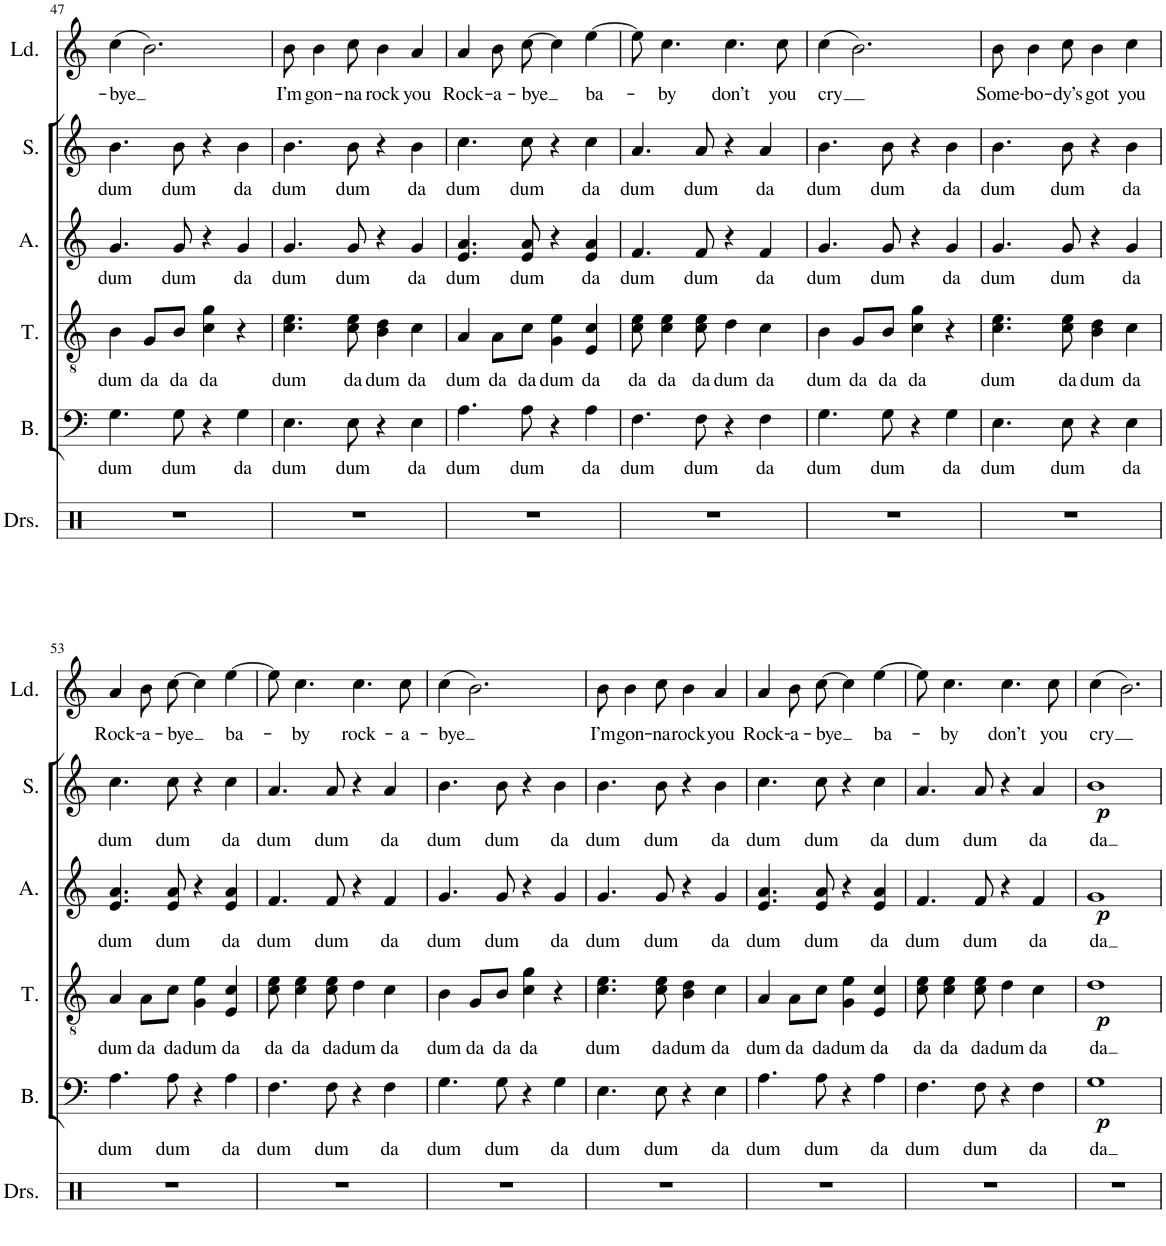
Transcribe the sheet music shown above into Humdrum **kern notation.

**kern	**kern	**text	**dynam	**kern	**text	**dynam	**kern	**text	**dynam	**kern	**text	**dynam	**kern	**text
*part6	*part5	*part5	*part5	*part4	*part4	*part4	*part3	*part3	*part3	*part2	*part2	*part2	*part1	*part1
*staff6	*staff5	*staff5	*staff5	*staff4	*staff4	*staff4	*staff3	*staff3	*staff3	*staff2	*staff2	*staff2	*staff1	*staff1
*I"Drumset	*I"Bass	*	*	*I"Tenor	*	*	*I"Alto	*	*	*I"Soprano	*	*	*I"Lead	*
*I'Drs.	*I'B.	*	*	*I'T.	*	*	*I'A.	*	*	*I'S.	*	*	*I'Ld.	*
!!LO:PB:g=z
*clefX	*clefF4	*	*	*clefGv2	*	*	*clefG2	*	*	*clefG2	*	*	*clefG2	*
*k[]	*k[]	*	*	*k[]	*	*	*k[]	*	*	*k[]	*	*	*k[]	*
*M2/2	*M2/2	*	*	*M2/2	*	*	*M2/2	*	*	*M2/2	*	*	*M2/2	*
*met(c|)	*met(c|)	*	*	*met(c|)	*	*	*met(c|)	*	*	*met(c|)	*	*	*met(c|)	*
=47	=47	=47	=47	=47	=47	=47	=47	=47	=47	=47	=47	=47	=47	=47
!	!	!LO:LY:b	!	!	!LO:LY:b	!	!	!LO:LY:b	!	!	!LO:LY:b	!	!	!LO:LY:b
1r	4.G\	dum	.	4B\	dum	.	4.g/	dum	.	4.b\	dum	.	(4cc\	-bye
!	!	!	!	!	!LO:LY:b	!	!	!	!	!	!	!	!	!
.	.	.	.	8G/L	da	.	.	.	.	.	.	.	2.b\)	.
!	!	!LO:LY:b	!	!	!LO:LY:b	!	!	!LO:LY:b	!	!	!LO:LY:b	!	!	!
.	8G\	dum	.	8B/J	da	.	8g/	dum	.	8b\	dum	.	.	.
!	!	!	!	!	!LO:LY:b	!	!	!	!	!	!	!	!	!
.	4r	.	.	4c\ 4g\	da	.	4r	.	.	4r	.	.	.	.
!	!	!LO:LY:b	!	!	!	!	!	!LO:LY:b	!	!	!LO:LY:b	!	!	!
.	4G\	da	.	4r	.	.	4g/	da	.	4b\	da	.	.	.
=48	=48	=48	=48	=48	=48	=48	=48	=48	=48	=48	=48	=48	=48	=48
!	!	!LO:LY:b	!	!	!LO:LY:b	!	!	!LO:LY:b	!	!	!LO:LY:b	!	!	!LO:LY:b
1r	4.E\	dum	.	4.c\ 4.e\	dum	.	4.g/	dum	.	4.b\	dum	.	8b\	I’m
!	!	!	!	!	!	!	!	!	!	!	!	!	!	!LO:LY:b
.	.	.	.	.	.	.	.	.	.	.	.	.	4b\	gon-
!	!	!LO:LY:b	!	!	!LO:LY:b	!	!	!LO:LY:b	!	!	!LO:LY:b	!	!	!LO:LY:b
.	8E\	dum	.	8c\ 8e\	da	.	8g/	dum	.	8b\	dum	.	8cc\	-na
!	!	!	!	!	!LO:LY:b	!	!	!	!	!	!	!	!	!LO:LY:b
.	4r	.	.	4B\ 4d\	dum	.	4r	.	.	4r	.	.	4b\	rock
!	!	!LO:LY:b	!	!	!LO:LY:b	!	!	!LO:LY:b	!	!	!LO:LY:b	!	!	!LO:LY:b
.	4E\	da	.	4c\	da	.	4g/	da	.	4b\	da	.	4a/	you
=49	=49	=49	=49	=49	=49	=49	=49	=49	=49	=49	=49	=49	=49	=49
!	!	!LO:LY:b	!	!	!LO:LY:b	!	!	!LO:LY:b	!	!	!LO:LY:b	!	!	!LO:LY:b
1r	4.A\	dum	.	4A/	dum	.	4.e/ 4.a/	dum	.	4.cc\	dum	.	4a/	Rock-
!	!	!	!	!	!LO:LY:b	!	!	!	!	!	!	!	!	!LO:LY:b
.	.	.	.	8A\L	da	.	.	.	.	.	.	.	8b\L	-a-
!	!	!LO:LY:b	!	!	!LO:LY:b	!	!	!LO:LY:b	!	!	!LO:LY:b	!	!	!LO:LY:b
.	8A\	dum	.	8c\J	da	.	8e/ 8a/	dum	.	8cc\	dum	.	[8cc\J	-bye
!	!	!	!	!	!LO:LY:b	!	!	!	!	!	!	!	!	!
.	4r	.	.	4G\ 4e\	dum	.	4r	.	.	4r	.	.	4cc\]	.
!	!	!LO:LY:b	!	!	!LO:LY:b	!	!	!LO:LY:b	!	!	!LO:LY:b	!	!	!LO:LY:b
.	4A\	da	.	4E/ 4c/	da	.	4e/ 4a/	da	.	4cc\	da	.	[4ee\	ba-
=50	=50	=50	=50	=50	=50	=50	=50	=50	=50	=50	=50	=50	=50	=50
!	!	!LO:LY:b	!	!	!LO:LY:b	!	!	!LO:LY:b	!	!	!LO:LY:b	!	!	!
1r	4.F\	dum	.	8c\ 8e\	da	.	4.f/	dum	.	4.a/	dum	.	8ee\]	.
!	!	!	!	!	!LO:LY:b	!	!	!	!	!	!	!	!	!LO:LY:b
.	.	.	.	4c\ 4e\	da	.	.	.	.	.	.	.	4.cc\	by
!	!	!LO:LY:b	!	!	!LO:LY:b	!	!	!LO:LY:b	!	!	!LO:LY:b	!	!	!
.	8F\	dum	.	8c\ 8e\	da	.	8f/	dum	.	8a/	dum	.	.	.
!	!	!	!	!	!LO:LY:b	!	!	!	!	!	!	!	!	!LO:LY:b
.	4r	.	.	4d\	dum	.	4r	.	.	4r	.	.	4.cc\	don’t
!	!	!LO:LY:b	!	!	!LO:LY:b	!	!	!LO:LY:b	!	!	!LO:LY:b	!	!	!
.	4F\	da	.	4c\	da	.	4f/	da	.	4a/	da	.	.	.
!	!	!	!	!	!	!	!	!	!	!	!	!	!	!LO:LY:b
.	.	.	.	.	.	.	.	.	.	.	.	.	8cc\	you
=51	=51	=51	=51	=51	=51	=51	=51	=51	=51	=51	=51	=51	=51	=51
!	!	!LO:LY:b	!	!	!LO:LY:b	!	!	!LO:LY:b	!	!	!LO:LY:b	!	!	!LO:LY:b
1r	4.G\	dum	.	4B\	dum	.	4.g/	dum	.	4.b\	dum	.	(4cc\	cry
!	!	!	!	!	!LO:LY:b	!	!	!	!	!	!	!	!	!
.	.	.	.	8G/L	da	.	.	.	.	.	.	.	2.b\)	.
!	!	!LO:LY:b	!	!	!LO:LY:b	!	!	!LO:LY:b	!	!	!LO:LY:b	!	!	!
.	8G\	dum	.	8B/J	da	.	8g/	dum	.	8b\	dum	.	.	.
!	!	!	!	!	!LO:LY:b	!	!	!	!	!	!	!	!	!
.	4r	.	.	4c\ 4g\	da	.	4r	.	.	4r	.	.	.	.
!	!	!LO:LY:b	!	!	!	!	!	!LO:LY:b	!	!	!LO:LY:b	!	!	!
.	4G\	da	.	4r	.	.	4g/	da	.	4b\	da	.	.	.
=52	=52	=52	=52	=52	=52	=52	=52	=52	=52	=52	=52	=52	=52	=52
!	!	!LO:LY:b	!	!	!LO:LY:b	!	!	!LO:LY:b	!	!	!LO:LY:b	!	!	!LO:LY:b
1r	4.E\	dum	.	4.c\ 4.e\	dum	.	4.g/	dum	.	4.b\	dum	.	8b\	Some-
!	!	!	!	!	!	!	!	!	!	!	!	!	!	!LO:LY:b
.	.	.	.	.	.	.	.	.	.	.	.	.	4b\	-bo-
!	!	!LO:LY:b	!	!	!LO:LY:b	!	!	!LO:LY:b	!	!	!LO:LY:b	!	!	!LO:LY:b
.	8E\	dum	.	8c\ 8e\	da	.	8g/	dum	.	8b\	dum	.	8cc\	-dy’s
!	!	!	!	!	!LO:LY:b	!	!	!	!	!	!	!	!	!LO:LY:b
.	4r	.	.	4B\ 4d\	dum	.	4r	.	.	4r	.	.	4b\	got
!	!	!LO:LY:b	!	!	!LO:LY:b	!	!	!LO:LY:b	!	!	!LO:LY:b	!	!	!LO:LY:b
.	4E\	da	.	4c\	da	.	4g/	da	.	4b\	da	.	4cc\	you
!!LO:LB:g=z
=53	=53	=53	=53	=53	=53	=53	=53	=53	=53	=53	=53	=53	=53	=53
!	!	!LO:LY:b	!	!	!LO:LY:b	!	!	!LO:LY:b	!	!	!LO:LY:b	!	!	!LO:LY:b
1r	4.A\	dum	.	4A/	dum	.	4.e/ 4.a/	dum	.	4.cc\	dum	.	4a/	Rock-
!	!	!	!	!	!LO:LY:b	!	!	!	!	!	!	!	!	!LO:LY:b
.	.	.	.	8A\L	da	.	.	.	.	.	.	.	8b\L	-a-
!	!	!LO:LY:b	!	!	!LO:LY:b	!	!	!LO:LY:b	!	!	!LO:LY:b	!	!	!LO:LY:b
.	8A\	dum	.	8c\J	da	.	8e/ 8a/	dum	.	8cc\	dum	.	[8cc\J	-bye
!	!	!	!	!	!LO:LY:b	!	!	!	!	!	!	!	!	!
.	4r	.	.	4G\ 4e\	dum	.	4r	.	.	4r	.	.	4cc\]	.
!	!	!LO:LY:b	!	!	!LO:LY:b	!	!	!LO:LY:b	!	!	!LO:LY:b	!	!	!LO:LY:b
.	4A\	da	.	4E/ 4c/	da	.	4e/ 4a/	da	.	4cc\	da	.	[4ee\	ba-
=54	=54	=54	=54	=54	=54	=54	=54	=54	=54	=54	=54	=54	=54	=54
!	!	!LO:LY:b	!	!	!LO:LY:b	!	!	!LO:LY:b	!	!	!LO:LY:b	!	!	!
1r	4.F\	dum	.	8c\ 8e\	da	.	4.f/	dum	.	4.a/	dum	.	8ee\]	.
!	!	!	!	!	!LO:LY:b	!	!	!	!	!	!	!	!	!LO:LY:b
.	.	.	.	4c\ 4e\	da	.	.	.	.	.	.	.	4.cc\	by
!	!	!LO:LY:b	!	!	!LO:LY:b	!	!	!LO:LY:b	!	!	!LO:LY:b	!	!	!
.	8F\	dum	.	8c\ 8e\	da	.	8f/	dum	.	8a/	dum	.	.	.
!	!	!	!	!	!LO:LY:b	!	!	!	!	!	!	!	!	!LO:LY:b
.	4r	.	.	4d\	dum	.	4r	.	.	4r	.	.	4.cc\	rock-
!	!	!LO:LY:b	!	!	!LO:LY:b	!	!	!LO:LY:b	!	!	!LO:LY:b	!	!	!
.	4F\	da	.	4c\	da	.	4f/	da	.	4a/	da	.	.	.
!	!	!	!	!	!	!	!	!	!	!	!	!	!	!LO:LY:b
.	.	.	.	.	.	.	.	.	.	.	.	.	8cc\	-a-
=55	=55	=55	=55	=55	=55	=55	=55	=55	=55	=55	=55	=55	=55	=55
!	!	!LO:LY:b	!	!	!LO:LY:b	!	!	!LO:LY:b	!	!	!LO:LY:b	!	!	!LO:LY:b
1r	4.G\	dum	.	4B\	dum	.	4.g/	dum	.	4.b\	dum	.	(4cc\	-bye
!	!	!	!	!	!LO:LY:b	!	!	!	!	!	!	!	!	!
.	.	.	.	8G/L	da	.	.	.	.	.	.	.	2.b\)	.
!	!	!LO:LY:b	!	!	!LO:LY:b	!	!	!LO:LY:b	!	!	!LO:LY:b	!	!	!
.	8G\	dum	.	8B/J	da	.	8g/	dum	.	8b\	dum	.	.	.
!	!	!	!	!	!LO:LY:b	!	!	!	!	!	!	!	!	!
.	4r	.	.	4c\ 4g\	da	.	4r	.	.	4r	.	.	.	.
!	!	!LO:LY:b	!	!	!	!	!	!LO:LY:b	!	!	!LO:LY:b	!	!	!
.	4G\	da	.	4r	.	.	4g/	da	.	4b\	da	.	.	.
=56	=56	=56	=56	=56	=56	=56	=56	=56	=56	=56	=56	=56	=56	=56
!	!	!LO:LY:b	!	!	!LO:LY:b	!	!	!LO:LY:b	!	!	!LO:LY:b	!	!	!LO:LY:b
1r	4.E\	dum	.	4.c\ 4.e\	dum	.	4.g/	dum	.	4.b\	dum	.	8b\	I’m
!	!	!	!	!	!	!	!	!	!	!	!	!	!	!LO:LY:b
.	.	.	.	.	.	.	.	.	.	.	.	.	4b\	gon-
!	!	!LO:LY:b	!	!	!LO:LY:b	!	!	!LO:LY:b	!	!	!LO:LY:b	!	!	!LO:LY:b
.	8E\	dum	.	8c\ 8e\	da	.	8g/	dum	.	8b\	dum	.	8cc\	-na
!	!	!	!	!	!LO:LY:b	!	!	!	!	!	!	!	!	!LO:LY:b
.	4r	.	.	4B\ 4d\	dum	.	4r	.	.	4r	.	.	4b\	rock
!	!	!LO:LY:b	!	!	!LO:LY:b	!	!	!LO:LY:b	!	!	!LO:LY:b	!	!	!LO:LY:b
.	4E\	da	.	4c\	da	.	4g/	da	.	4b\	da	.	4a/	you
=57	=57	=57	=57	=57	=57	=57	=57	=57	=57	=57	=57	=57	=57	=57
!	!	!LO:LY:b	!	!	!LO:LY:b	!	!	!LO:LY:b	!	!	!LO:LY:b	!	!	!LO:LY:b
1r	4.A\	dum	.	4A/	dum	.	4.e/ 4.a/	dum	.	4.cc\	dum	.	4a/	Rock-
!	!	!	!	!	!LO:LY:b	!	!	!	!	!	!	!	!	!LO:LY:b
.	.	.	.	8A\L	da	.	.	.	.	.	.	.	8b\L	-a-
!	!	!LO:LY:b	!	!	!LO:LY:b	!	!	!LO:LY:b	!	!	!LO:LY:b	!	!	!LO:LY:b
.	8A\	dum	.	8c\J	da	.	8e/ 8a/	dum	.	8cc\	dum	.	[8cc\J	-bye
!	!	!	!	!	!LO:LY:b	!	!	!	!	!	!	!	!	!
.	4r	.	.	4G\ 4e\	dum	.	4r	.	.	4r	.	.	4cc\]	.
!	!	!LO:LY:b	!	!	!LO:LY:b	!	!	!LO:LY:b	!	!	!LO:LY:b	!	!	!LO:LY:b
.	4A\	da	.	4E/ 4c/	da	.	4e/ 4a/	da	.	4cc\	da	.	[4ee\	ba-
=58	=58	=58	=58	=58	=58	=58	=58	=58	=58	=58	=58	=58	=58	=58
!	!	!LO:LY:b	!	!	!LO:LY:b	!	!	!LO:LY:b	!	!	!LO:LY:b	!	!	!
1r	4.F\	dum	.	8c\ 8e\	da	.	4.f/	dum	.	4.a/	dum	.	8ee\]	.
!	!	!	!	!	!LO:LY:b	!	!	!	!	!	!	!	!	!LO:LY:b
.	.	.	.	4c\ 4e\	da	.	.	.	.	.	.	.	4.cc\	by
!	!	!LO:LY:b	!	!	!LO:LY:b	!	!	!LO:LY:b	!	!	!LO:LY:b	!	!	!
.	8F\	dum	.	8c\ 8e\	da	.	8f/	dum	.	8a/	dum	.	.	.
!	!	!	!	!	!LO:LY:b	!	!	!	!	!	!	!	!	!LO:LY:b
.	4r	.	.	4d\	dum	.	4r	.	.	4r	.	.	4.cc\	don’t
!	!	!LO:LY:b	!	!	!LO:LY:b	!	!	!LO:LY:b	!	!	!LO:LY:b	!	!	!
.	4F\	da	.	4c\	da	.	4f/	da	.	4a/	da	.	.	.
!	!	!	!	!	!	!	!	!	!	!	!	!	!	!LO:LY:b
.	.	.	.	.	.	.	.	.	.	.	.	.	8cc\	you
=59	=59	=59	=59	=59	=59	=59	=59	=59	=59	=59	=59	=59	=59	=59
!	!	!LO:LY:b	!LO:DY:b	!	!LO:LY:b	!LO:DY:b	!	!LO:LY:b	!LO:DY:b	!	!LO:LY:b	!LO:DY:b	!	!LO:LY:b
1r	1G	da	p	1d	da	p	1g	da	p	1b	da	p	(4cc\	cry
.	.	.	.	.	.	.	.	.	.	.	.	.	2.b\)	.
=	=	=	=	=	=	=	=	=	=	=	=	=	=	=
*-	*-	*-	*-	*-	*-	*-	*-	*-	*-	*-	*-	*-	*-	*-
